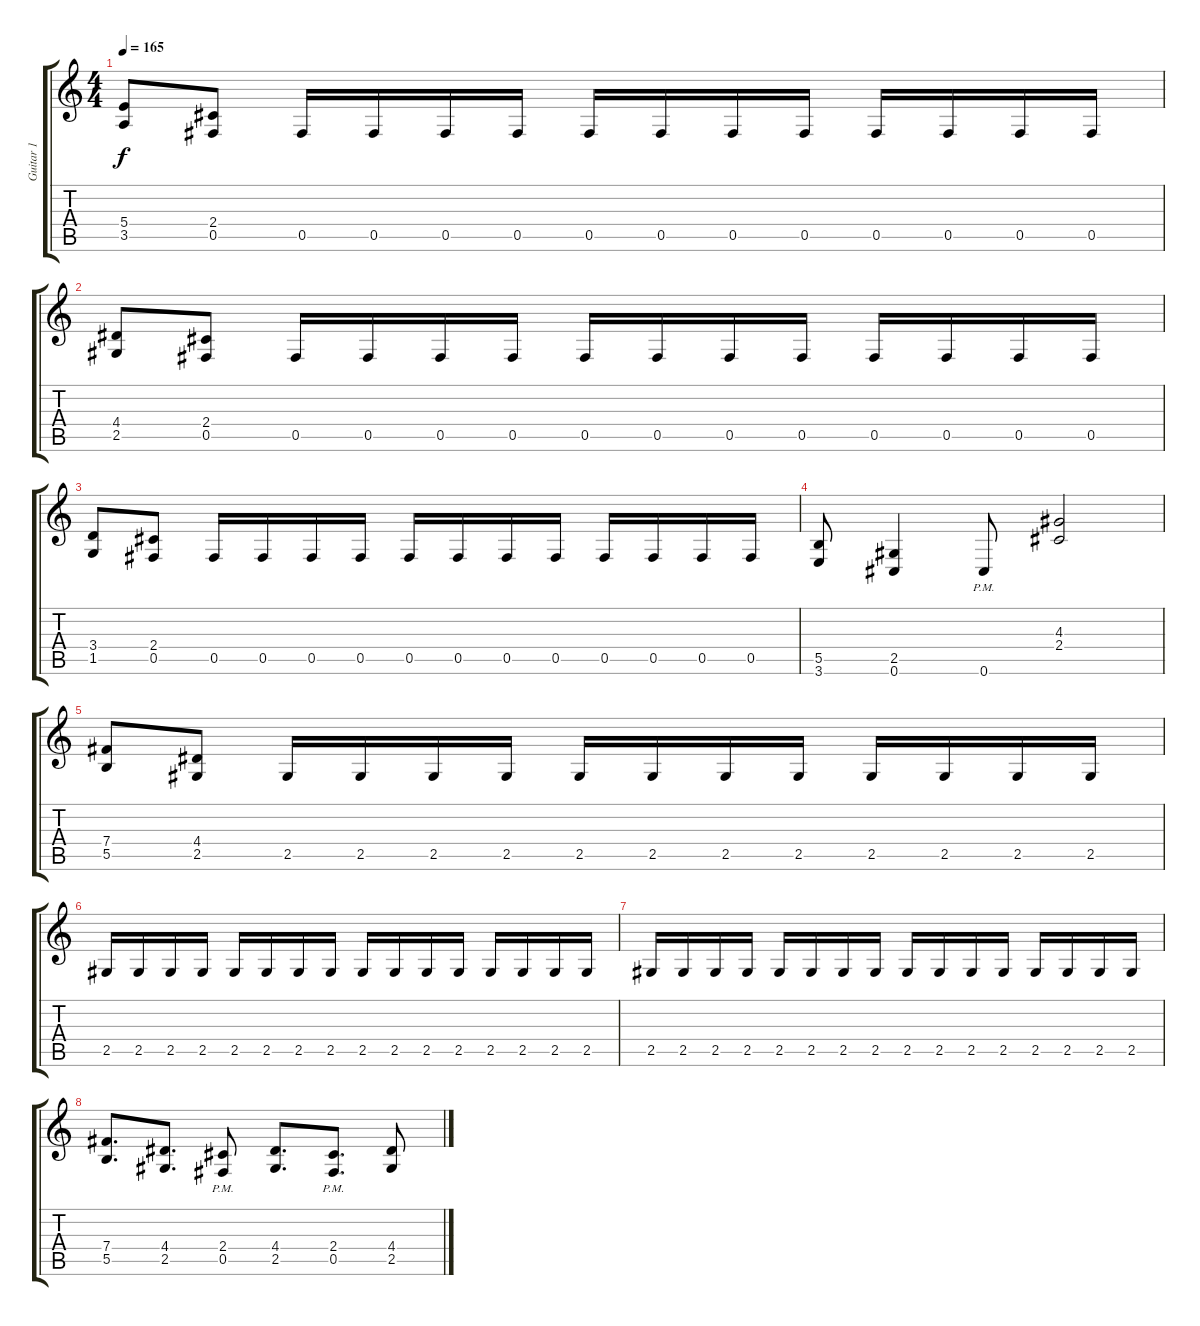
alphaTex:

\track ("Guitar 1" "Guitar 1") {instrument overdrivenguitar}
\staff {score tabs}
\tuning (Db4 Ab3 E3 B2 Gb2 Db2) {hide}
\ts (4 4)
\tempo 165
\clef g2
\ks c
(5.4 3.5).8{dy f} (2.4 0.5).8 0.5.16 0.5.16 0.5.16 0.5.16 0.5.16 0.5.16 0.5.16 0.5.16 0.5.16 0.5.16 0.5.16 0.5.16 |
(4.4 2.5).8 (2.4 0.5).8 0.5.16 0.5.16 0.5.16 0.5.16 0.5.16 0.5.16 0.5.16 0.5.16 0.5.16 0.5.16 0.5.16 0.5.16 |
(3.4 1.5).8 (2.4 0.5).8 0.5.16 0.5.16 0.5.16 0.5.16 0.5.16 0.5.16 0.5.16 0.5.16 0.5.16 0.5.16 0.5.16 0.5.16 |
(5.5 3.6).8 (2.5 0.6).4 0.6{pm}.8 (4.3 2.4).2 |
(7.4 5.5).8 (4.4 2.5).8 2.5.16 2.5.16 2.5.16 2.5.16 2.5.16 2.5.16 2.5.16 2.5.16 2.5.16 2.5.16 2.5.16 2.5.16 |
2.5.16 2.5.16 2.5.16 2.5.16 2.5.16 2.5.16 2.5.16 2.5.16 2.5.16 2.5.16 2.5.16 2.5.16 2.5.16 2.5.16 2.5.16 2.5.16 |
2.5.16 2.5.16 2.5.16 2.5.16 2.5.16 2.5.16 2.5.16 2.5.16 2.5.16 2.5.16 2.5.16 2.5.16 2.5.16 2.5.16 2.5.16 2.5.16 |
(7.4 5.5).8{d} (4.4 2.5).8{d} (2.4{pm} 0.5{pm}).8 (4.4 2.5).8{d} (2.4{pm} 0.5{pm}).8{d} (4.4 2.5).8
